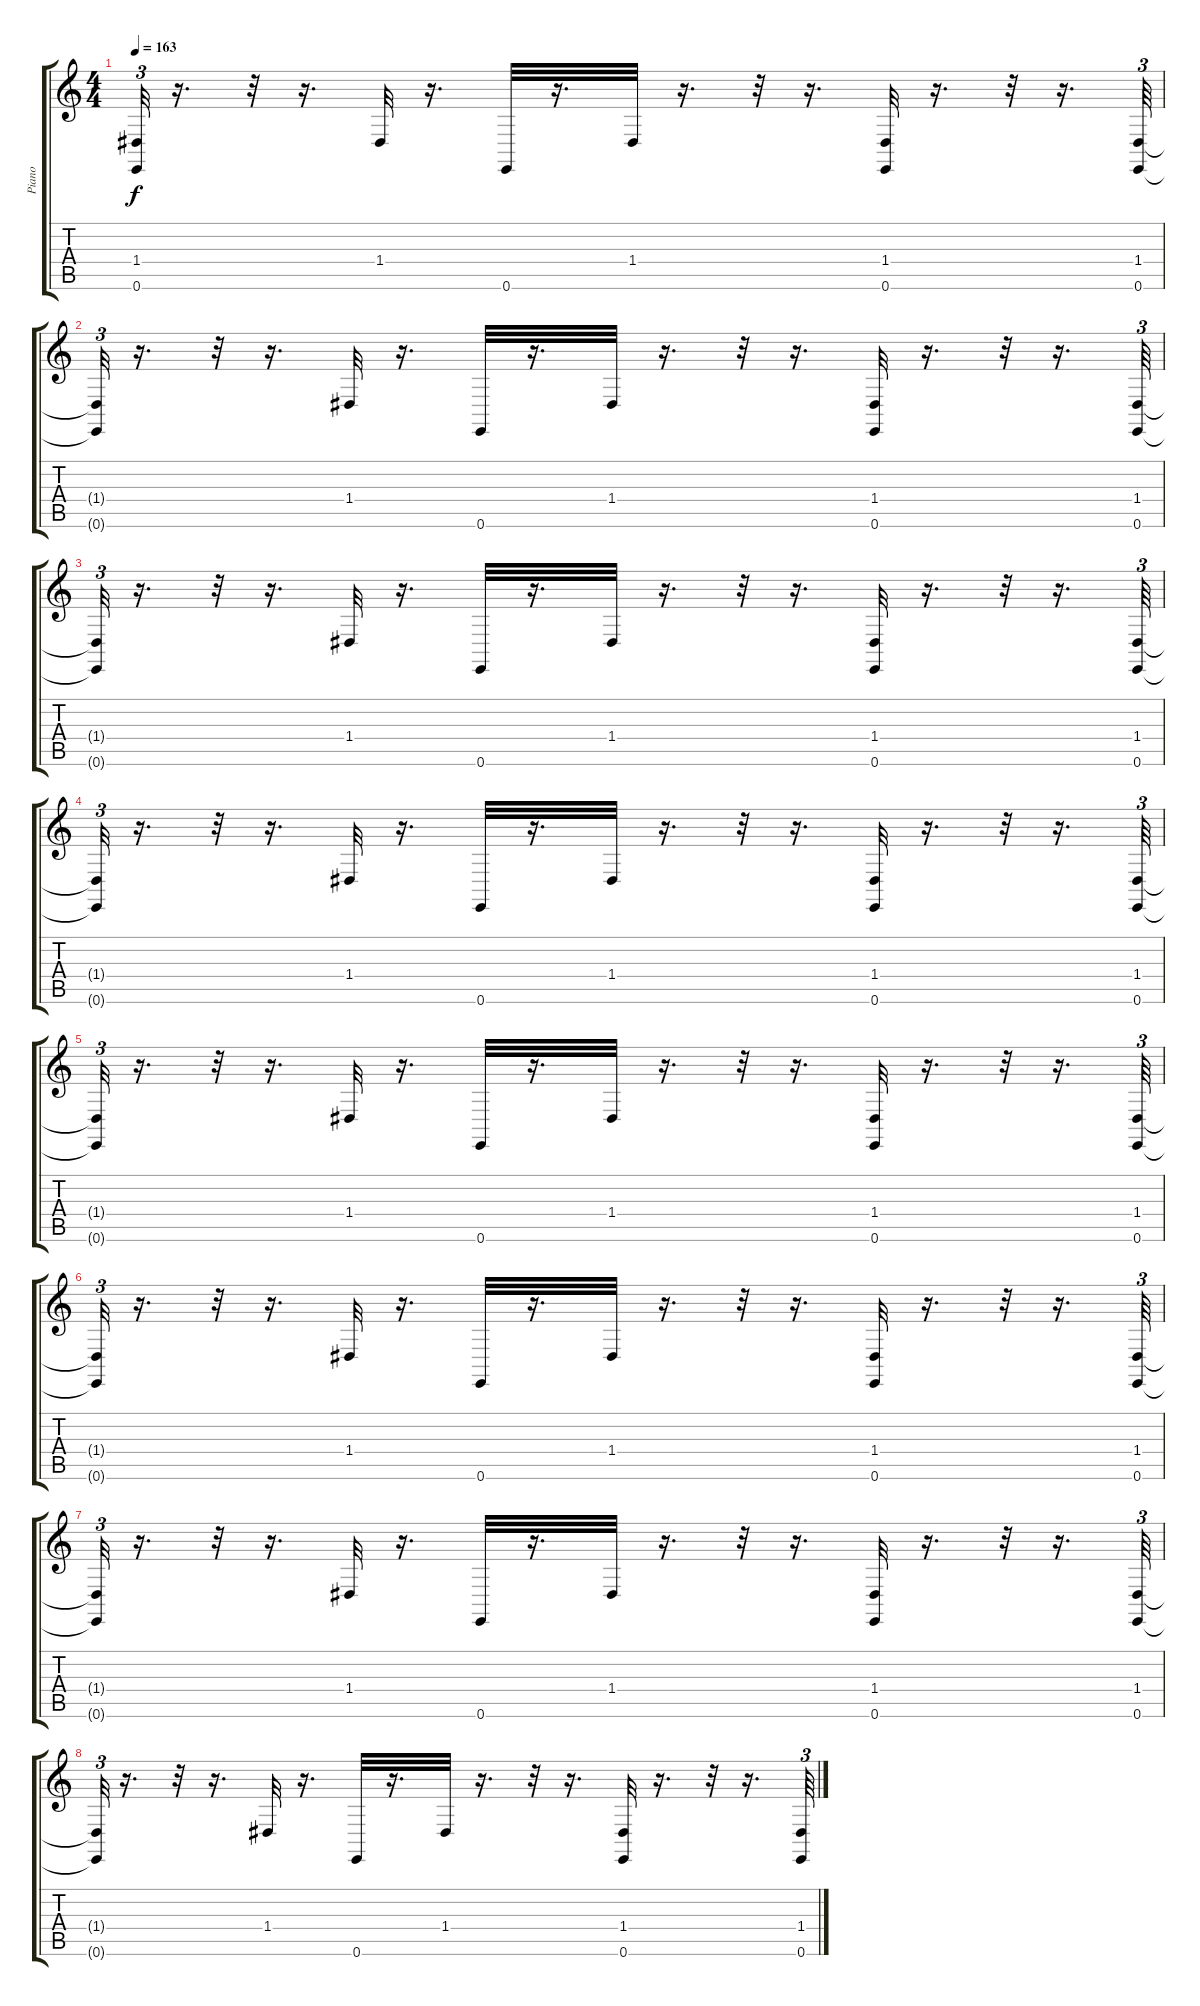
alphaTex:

\track ("Piano" "Piano") {instrument acousticgrandpiano}
\staff {score tabs}
\tuning (E4 B3 G3 D3 A2 E2) {hide}
\ts (4 4)
\tempo 163
\clef g2
\ks c
(1.4{t} 0.6{t}).32{tu (3 2) dy f} r.16{d} r.32 r.16{d} 1.4.32 r.16{d} 0.6.32 r.16{d} 1.4.32 r.16{d} r.32 r.16{d} (1.4 0.6).32 r.16{d} r.32 r.16{d} (1.4 0.6).64{tu (3 2)} |
(1.4{t} 0.6{t}).32{tu (3 2)} r.16{d} r.32 r.16{d} 1.4.32 r.16{d} 0.6.32 r.16{d} 1.4.32 r.16{d} r.32 r.16{d} (1.4 0.6).32 r.16{d} r.32 r.16{d} (1.4 0.6).64{tu (3 2)} |
(1.4{t} 0.6{t}).32{tu (3 2)} r.16{d} r.32 r.16{d} 1.4.32 r.16{d} 0.6.32 r.16{d} 1.4.32 r.16{d} r.32 r.16{d} (1.4 0.6).32 r.16{d} r.32 r.16{d} (1.4 0.6).64{tu (3 2)} |
(1.4{t} 0.6{t}).32{tu (3 2)} r.16{d} r.32 r.16{d} 1.4.32 r.16{d} 0.6.32 r.16{d} 1.4.32 r.16{d} r.32 r.16{d} (1.4 0.6).32 r.16{d} r.32 r.16{d} (1.4 0.6).64{tu (3 2)} |
(1.4{t} 0.6{t}).32{tu (3 2)} r.16{d} r.32 r.16{d} 1.4.32 r.16{d} 0.6.32 r.16{d} 1.4.32 r.16{d} r.32 r.16{d} (1.4 0.6).32 r.16{d} r.32 r.16{d} (1.4 0.6).64{tu (3 2)} |
(1.4{t} 0.6{t}).32{tu (3 2)} r.16{d} r.32 r.16{d} 1.4.32 r.16{d} 0.6.32 r.16{d} 1.4.32 r.16{d} r.32 r.16{d} (1.4 0.6).32 r.16{d} r.32 r.16{d} (1.4 0.6).64{tu (3 2)} |
(1.4{t} 0.6{t}).32{tu (3 2)} r.16{d} r.32 r.16{d} 1.4.32 r.16{d} 0.6.32 r.16{d} 1.4.32 r.16{d} r.32 r.16{d} (1.4 0.6).32 r.16{d} r.32 r.16{d} (1.4 0.6).64{tu (3 2)} |
(1.4{t} 0.6{t}).32{tu (3 2)} r.16{d} r.32 r.16{d} 1.4.32 r.16{d} 0.6.32 r.16{d} 1.4.32 r.16{d} r.32 r.16{d} (1.4 0.6).32 r.16{d} r.32 r.16{d} (1.4 0.6).64{tu (3 2)}
